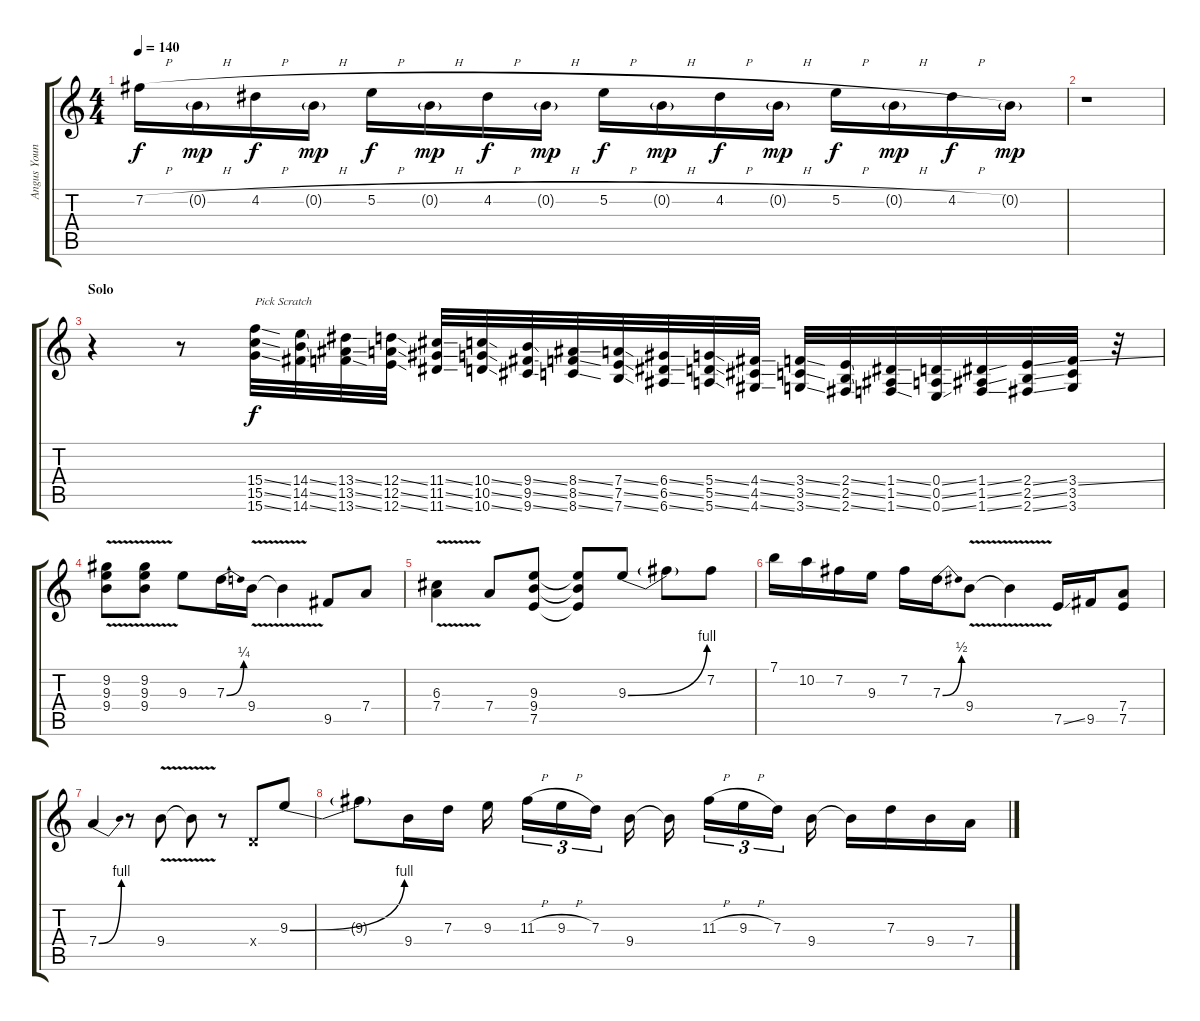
\track ("Angus Young - Lead Guitar" "Angus Youn") {instrument distortionguitar}
\staff {score tabs}
\tuning (E4 B3 G3 D3 A2 E2) {hide}
\ts (4 4)
\tempo 140
\clef g2
\ks c
7.2{h}.16{dy f} 0.2{h g}.16{dy mp} 4.2{h}.16{dy f} 0.2{h g}.16{dy mp} 5.2{h}.16{dy f} 0.2{h g}.16{dy mp} 4.2{h}.16{dy f} 0.2{h g}.16{dy mp} 5.2{h}.16{dy f} 0.2{h g}.16{dy mp} 4.2{h}.16{dy f} 0.2{h g}.16{dy mp} 5.2{h}.16{dy f} 0.2{h g}.16{dy mp} 4.2{h}.16{dy f} 0.2{g}.16{dy mp} |
r.1 |
\section ("" "Solo")
r.4 r.8 (15.4{ss} 15.5{ss} 15.6{ss}).32{txt "Pick Scratch" dy f} (14.4{ss} 14.5{ss} 14.6{ss}).32 (13.4{ss} 13.5{ss} 13.6{ss}).32 (12.4{ss} 12.5{ss} 12.6{ss}).32 (11.4{ss} 11.5{ss} 11.6{ss}).32 (10.4{ss} 10.5{ss} 10.6{ss}).32 (9.4{ss} 9.5{ss} 9.6{ss}).32 (8.4{ss} 8.5{ss} 8.6{ss}).32 (7.4{ss} 7.5{ss} 7.6{ss}).32 (6.4{ss} 6.5{ss} 6.6{ss}).32 (5.4{ss} 5.5{ss} 5.6{ss}).32 (4.4{ss} 4.5{ss} 4.6{ss}).32 (3.4{ss} 3.5{ss} 3.6{ss}).32 (2.4{ss} 2.5{ss} 2.6{ss}).32 (1.4{ss} 1.5{ss} 1.6{ss}).32 (0.4{ss} 0.5{ss} 0.6{ss}).32 (1.4{ss} 1.5{ss} 1.6{ss}).32 (2.4{ss} 2.5{ss} 2.6{ss}).32 (3.4{ss} 3.5 3.6).32 r.32 |
(9.2{v} 9.3{v} 9.4{v}).8 (9.2{v} 9.3{v} 9.4{v}).8 9.3.8 7.3{be (bend 0 0 60 1)}.16 9.4{v}.16 9.4{t}.4 9.5.8 7.4.8 |
(6.3{v} 7.4{v}).4 7.4.8 (9.3 9.4 7.5).8 (9.3{t} 9.4{t} 7.5{t}).8 9.3{be (bend 0 0 60 4)}.8 9.3{t}.8 7.2.8 |
7.1.16 10.2.16 7.2.16 9.3.16 7.2.16 7.3{be (bend 0 0 60 2)}.16 9.4{v}.8 9.4{t}.4 7.5{ss}.16 9.5.16 (7.4 7.5).8 |
7.4{be (bend 0 0 60 4)}.4 r.8 9.4{v}.8 9.4{t}.8 r.8 0.4{x}.8 9.3{be (bend 0 0 60 4)}.8 |
9.3{t}.8 9.4.16 7.3.16 9.3.16 11.3{h}.16{tu (3 2)} 9.3{h}.16{tu (3 2)} 7.3.16{tu (3 2)} 9.4.16 9.4{t}.16 11.3{h}.16{tu (3 2)} 9.3{h}.16{tu (3 2)} 7.3.16{tu (3 2)} 9.4.16 9.4{t}.16 7.3.16 9.4.16 7.4.16
